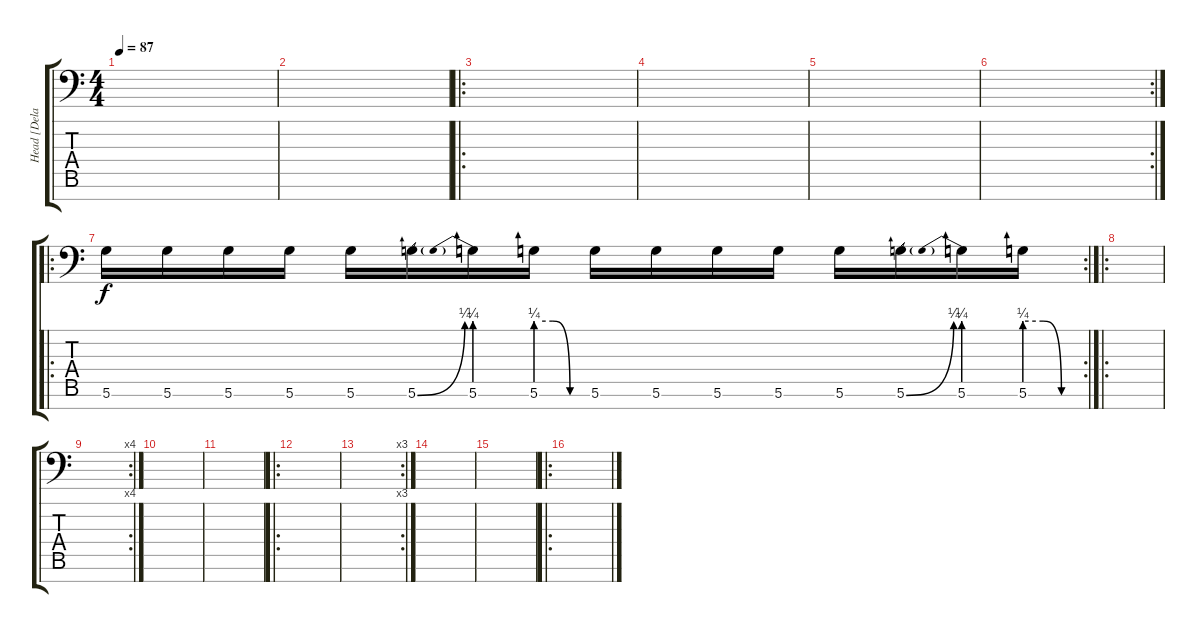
\track ("Head [Delay]" "Head [Dela") {instrument electricguitarclean}
\staff {score tabs}
\tuning (D4 A3 F3 C3 G2 D2 A1) {hide}
\ts (4 4)
\tempo 87
\clef f4
\ks c
|
|
\ro
|
|
|
\rc 2
|
\ro
\rc 2
5.6.16{dy f} 5.6.16 5.6.16 5.6.16 5.6.16 5.6{be (bend 0 0 60 1)}.16 5.6{be (prebend 0 1 60 1)}.16 5.6{be (custom 0 1 20 1 40 0 60 0)}.16 5.6.16 5.6.16 5.6.16 5.6.16 5.6.16 5.6{be (bend 0 0 60 1)}.16 5.6{be (prebend 0 1 60 1)}.16 5.6{be (custom 0 1 20 1 40 0 60 0)}.16 |
\ro
|
\rc 4
|
|
|
\ro
|
\rc 3
|
|
|
\ro
